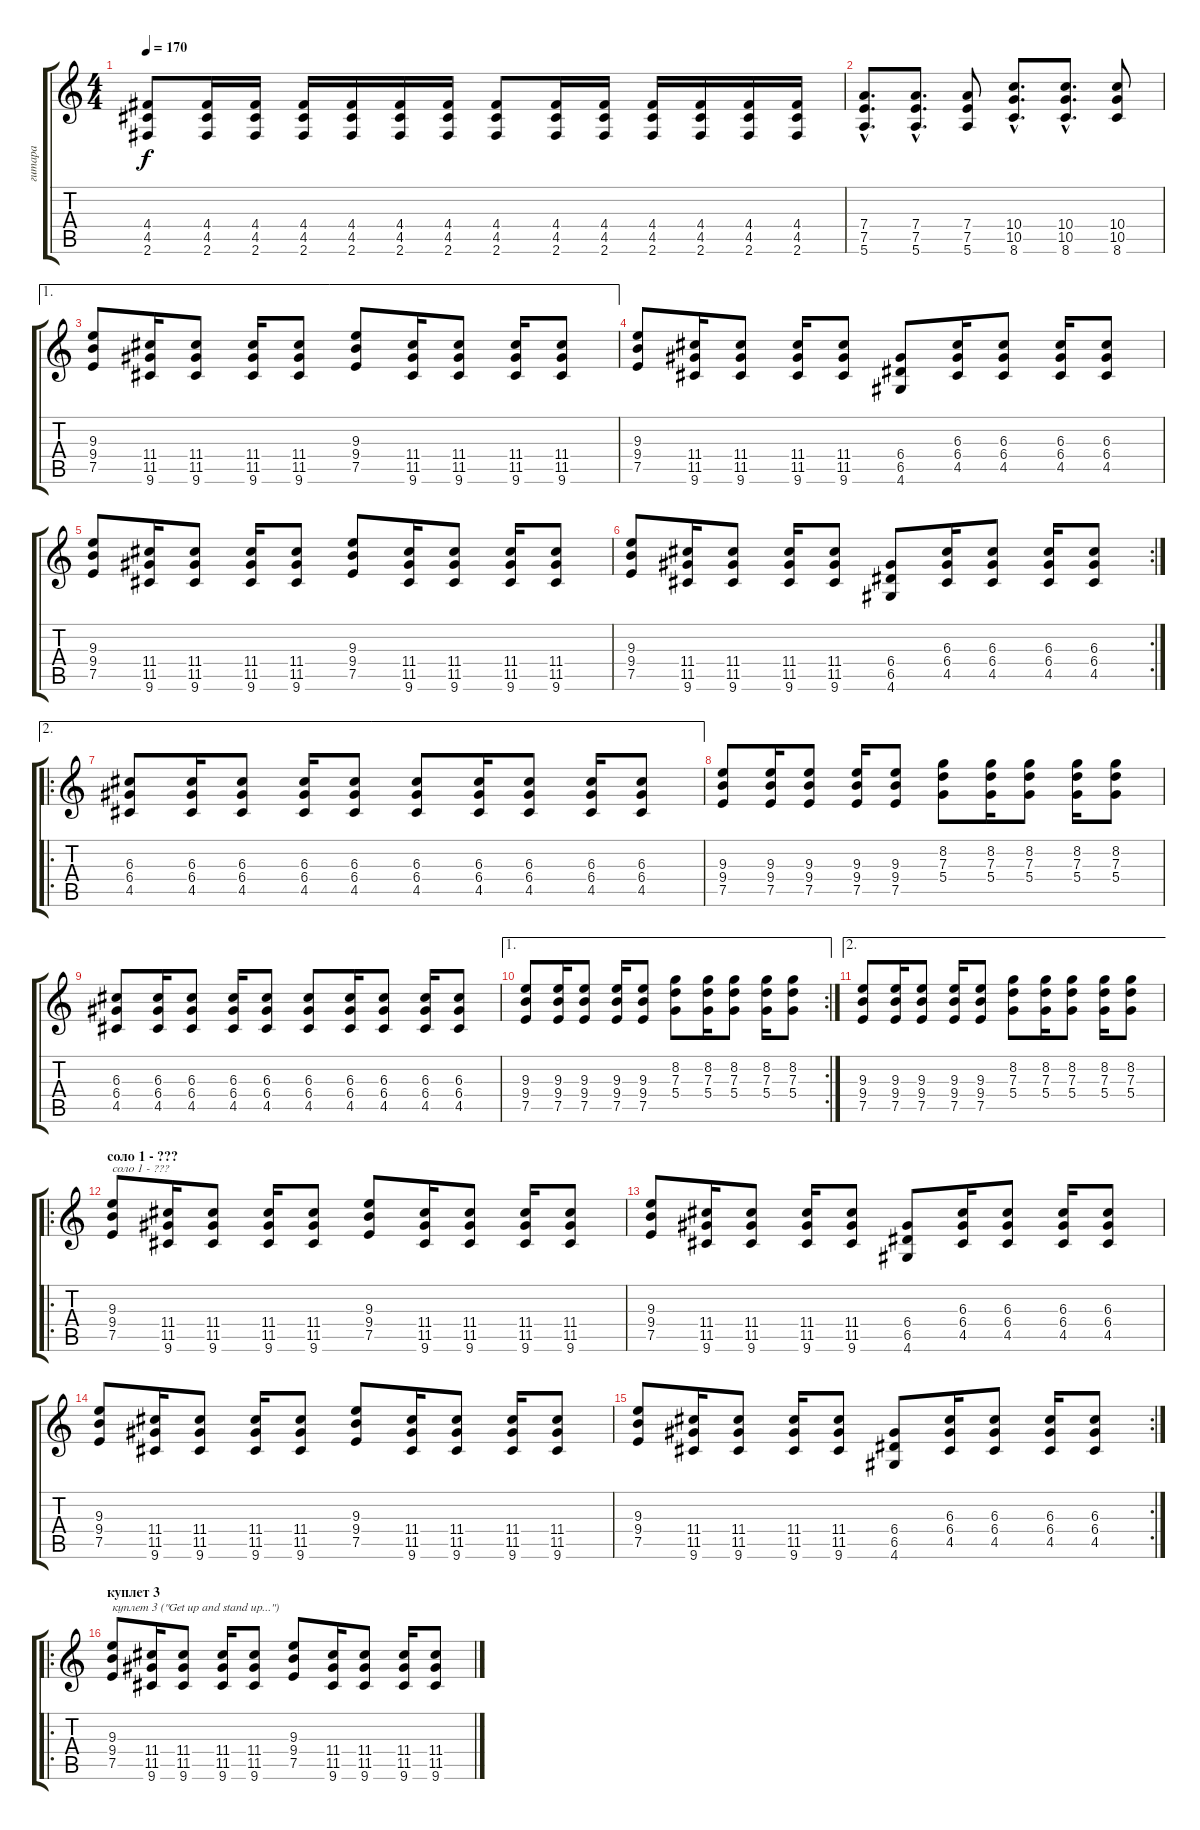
\track ("гитара" "гитара") {instrument overdrivenguitar}
\staff {score tabs}
\tuning (E4 B3 G3 D3 A2 E2) {hide}
\ts (4 4)
\tempo 170
\clef g2
\ks c
(4.4 4.5 2.6).8{dy f} (4.4 4.5 2.6).16 (4.4 4.5 2.6).16 (4.4 4.5 2.6).16 (4.4 4.5 2.6).16 (4.4 4.5 2.6).16 (4.4 4.5 2.6).16 (4.4 4.5 2.6).8 (4.4 4.5 2.6).16 (4.4 4.5 2.6).16 (4.4 4.5 2.6).16 (4.4 4.5 2.6).16 (4.4 4.5 2.6).16 (4.4 4.5 2.6).16 |
(7.4{hac} 7.5{hac} 5.6{hac}).8{d} (7.4{hac} 7.5{hac} 5.6{hac}).8{d} (7.4 7.5 5.6).8 (10.4{hac} 10.5{hac} 8.6{hac}).8{d} (10.4{hac} 10.5{hac} 8.6{hac}).8{d} (10.4 10.5 8.6).8 |
\ae 1
(9.3 9.4 7.5).8 (11.4 11.5 9.6).16 (11.4 11.5 9.6).8 (11.4 11.5 9.6).16 (11.4 11.5 9.6).8 (9.3 9.4 7.5).8 (11.4 11.5 9.6).16 (11.4 11.5 9.6).8 (11.4 11.5 9.6).16 (11.4 11.5 9.6).8 |
(9.3 9.4 7.5).8 (11.4 11.5 9.6).16 (11.4 11.5 9.6).8 (11.4 11.5 9.6).16 (11.4 11.5 9.6).8 (6.4 6.5 4.6).8 (6.3 6.4 4.5).16 (6.3 6.4 4.5).8 (6.3 6.4 4.5).16 (6.3 6.4 4.5).8 |
(9.3 9.4 7.5).8 (11.4 11.5 9.6).16 (11.4 11.5 9.6).8 (11.4 11.5 9.6).16 (11.4 11.5 9.6).8 (9.3 9.4 7.5).8 (11.4 11.5 9.6).16 (11.4 11.5 9.6).8 (11.4 11.5 9.6).16 (11.4 11.5 9.6).8 |
\rc 2
(9.3 9.4 7.5).8 (11.4 11.5 9.6).16 (11.4 11.5 9.6).8 (11.4 11.5 9.6).16 (11.4 11.5 9.6).8 (6.4 6.5 4.6).8 (6.3 6.4 4.5).16 (6.3 6.4 4.5).8 (6.3 6.4 4.5).16 (6.3 6.4 4.5).8 |
\ae 2
\ro
(6.3 6.4 4.5).8 (6.3 6.4 4.5).16 (6.3 6.4 4.5).8 (6.3 6.4 4.5).16 (6.3 6.4 4.5).8 (6.3 6.4 4.5).8 (6.3 6.4 4.5).16 (6.3 6.4 4.5).8 (6.3 6.4 4.5).16 (6.3 6.4 4.5).8 |
(9.3 9.4 7.5).8 (9.3 9.4 7.5).16 (9.3 9.4 7.5).8 (9.3 9.4 7.5).16 (9.3 9.4 7.5).8 (8.2 7.3 5.4).8 (8.2 7.3 5.4).16 (8.2 7.3 5.4).8 (8.2 7.3 5.4).16 (8.2 7.3 5.4).8 |
(6.3 6.4 4.5).8 (6.3 6.4 4.5).16 (6.3 6.4 4.5).8 (6.3 6.4 4.5).16 (6.3 6.4 4.5).8 (6.3 6.4 4.5).8 (6.3 6.4 4.5).16 (6.3 6.4 4.5).8 (6.3 6.4 4.5).16 (6.3 6.4 4.5).8 |
\ae 1
\rc 2
(9.3 9.4 7.5).8 (9.3 9.4 7.5).16 (9.3 9.4 7.5).8 (9.3 9.4 7.5).16 (9.3 9.4 7.5).8 (8.2 7.3 5.4).8 (8.2 7.3 5.4).16 (8.2 7.3 5.4).8 (8.2 7.3 5.4).16 (8.2 7.3 5.4).8 |
\ae 2
(9.3 9.4 7.5).8 (9.3 9.4 7.5).16 (9.3 9.4 7.5).8 (9.3 9.4 7.5).16 (9.3 9.4 7.5).8 (8.2 7.3 5.4).8 (8.2 7.3 5.4).16 (8.2 7.3 5.4).8 (8.2 7.3 5.4).16 (8.2 7.3 5.4).8 |
\ro
\section ("" "соло 1 - ???")
(9.3 9.4 7.5).8{txt "соло 1 - ???"} (11.4 11.5 9.6).16 (11.4 11.5 9.6).8 (11.4 11.5 9.6).16 (11.4 11.5 9.6).8 (9.3 9.4 7.5).8 (11.4 11.5 9.6).16 (11.4 11.5 9.6).8 (11.4 11.5 9.6).16 (11.4 11.5 9.6).8 |
(9.3 9.4 7.5).8 (11.4 11.5 9.6).16 (11.4 11.5 9.6).8 (11.4 11.5 9.6).16 (11.4 11.5 9.6).8 (6.4 6.5 4.6).8 (6.3 6.4 4.5).16 (6.3 6.4 4.5).8 (6.3 6.4 4.5).16 (6.3 6.4 4.5).8 |
(9.3 9.4 7.5).8 (11.4 11.5 9.6).16 (11.4 11.5 9.6).8 (11.4 11.5 9.6).16 (11.4 11.5 9.6).8 (9.3 9.4 7.5).8 (11.4 11.5 9.6).16 (11.4 11.5 9.6).8 (11.4 11.5 9.6).16 (11.4 11.5 9.6).8 |
\rc 2
(9.3 9.4 7.5).8 (11.4 11.5 9.6).16 (11.4 11.5 9.6).8 (11.4 11.5 9.6).16 (11.4 11.5 9.6).8 (6.4 6.5 4.6).8 (6.3 6.4 4.5).16 (6.3 6.4 4.5).8 (6.3 6.4 4.5).16 (6.3 6.4 4.5).8 |
\ro
\section ("" "куплет 3")
(9.3 9.4 7.5).8{txt "куплет 3 (\"Get up and stand up...\")"} (11.4 11.5 9.6).16 (11.4 11.5 9.6).8 (11.4 11.5 9.6).16 (11.4 11.5 9.6).8 (9.3 9.4 7.5).8 (11.4 11.5 9.6).16 (11.4 11.5 9.6).8 (11.4 11.5 9.6).16 (11.4 11.5 9.6).8
